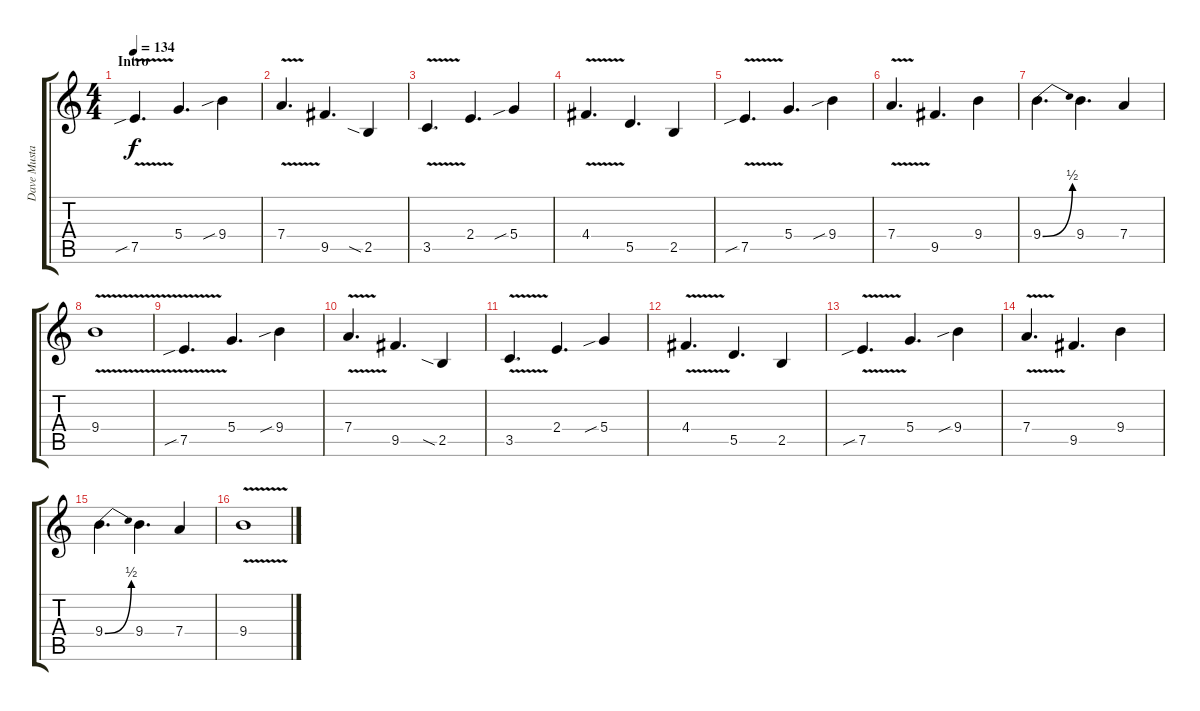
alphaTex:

\track ("Dave Mustaine Solo" "Dave Musta") {instrument overdrivenguitar}
\staff {score tabs}
\tuning (E4 B3 G3 D3 A2 E2) {hide}
\ts (4 4)
\section ("" "Intro")
\tempo 134
\clef g2
\ks c
7.5{v sib}.4{d dy f instrument overdrivenguitar} 5.4.4{d} 9.4{sib}.4 |
7.4{v}.4{d} 9.5.4{d} 2.5{sia}.4 |
3.5{v}.4{d} 2.4.4{d} 5.4{sib}.4 |
4.4{v}.4{d} 5.5.4{d} 2.5.4 |
7.5{v sib}.4{d} 5.4.4{d} 9.4{sib}.4 |
7.4{v}.4{d} 9.5.4{d} 9.4.4 |
9.4{be (bend 0 0 60 2)}.4{d} 9.4.4{d} 7.4.4 |
9.4{v}.1 |
7.5{v sib}.4{d} 5.4.4{d} 9.4{sib}.4 |
7.4{v}.4{d} 9.5.4{d} 2.5{sia}.4 |
3.5{v}.4{d} 2.4.4{d} 5.4{sib}.4 |
4.4{v}.4{d} 5.5.4{d} 2.5.4 |
7.5{v sib}.4{d} 5.4.4{d} 9.4{sib}.4 |
7.4{v}.4{d} 9.5.4{d} 9.4.4 |
9.4{be (bend 0 0 60 2)}.4{d} 9.4.4{d} 7.4.4 |
9.4{v}.1
